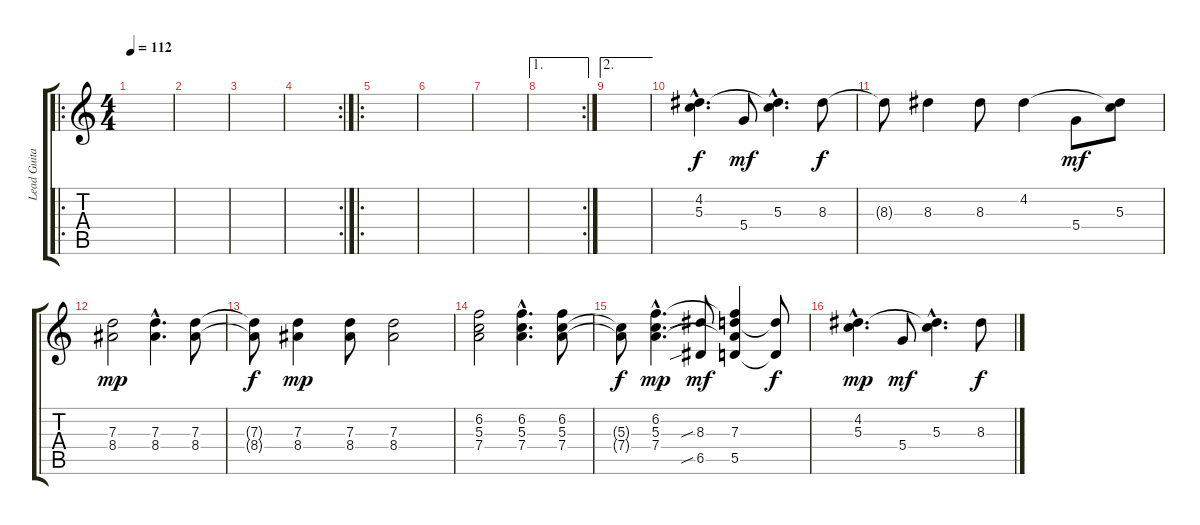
\track ("Lead Guitar" "Lead Guita") {instrument distortionguitar}
\staff {score tabs}
\tuning (E4 B3 G3 D3 A2 D2) {hide}
\ro
\ts (4 4)
\tempo 112
\clef g2
\ks c
|
|
|
\rc 2
|
\ro
|
|
|
\ae 1
\rc 2
|
\ae 2
|
(4.2{hac} 5.3{hac}).4{d} 5.4.8{dy mf} (4.2{hac t} 5.3{hac}).4{d} 8.3.8{dy f} |
8.3{t}.8 8.3.4 8.3.8 4.2.4 5.4.8{dy mf} (4.2{t} 5.3).8 |
(7.3 8.4).2{dy mp} (7.3{hac} 8.4{hac}).4{d} (7.3 8.4).8 |
(7.3{t} 8.4{t}).8{dy f} (7.3 8.4).4{dy mp} (7.3 8.4).8 (7.3 8.4).2 |
(6.2 5.3 7.4).2 (6.2{hac} 5.3{hac} 7.4{hac}).4{d} (6.2 5.3 7.4).8 |
(5.3{t} 7.4{t}).8{dy f} (6.2{hac} 5.3{hac} 7.4{hac}).4{d dy mp} (8.3{sib} 6.5{sib}).8{dy mf} (6.2{t} 7.3 7.4{t} 5.5).4 (7.3{t} 5.5{t}).8{dy f} |
(4.2{hac} 5.3{hac}).4{d dy mp} 5.4.8{dy mf} (4.2{hac t} 5.3{hac}).4{d} 8.3.8{dy f}
